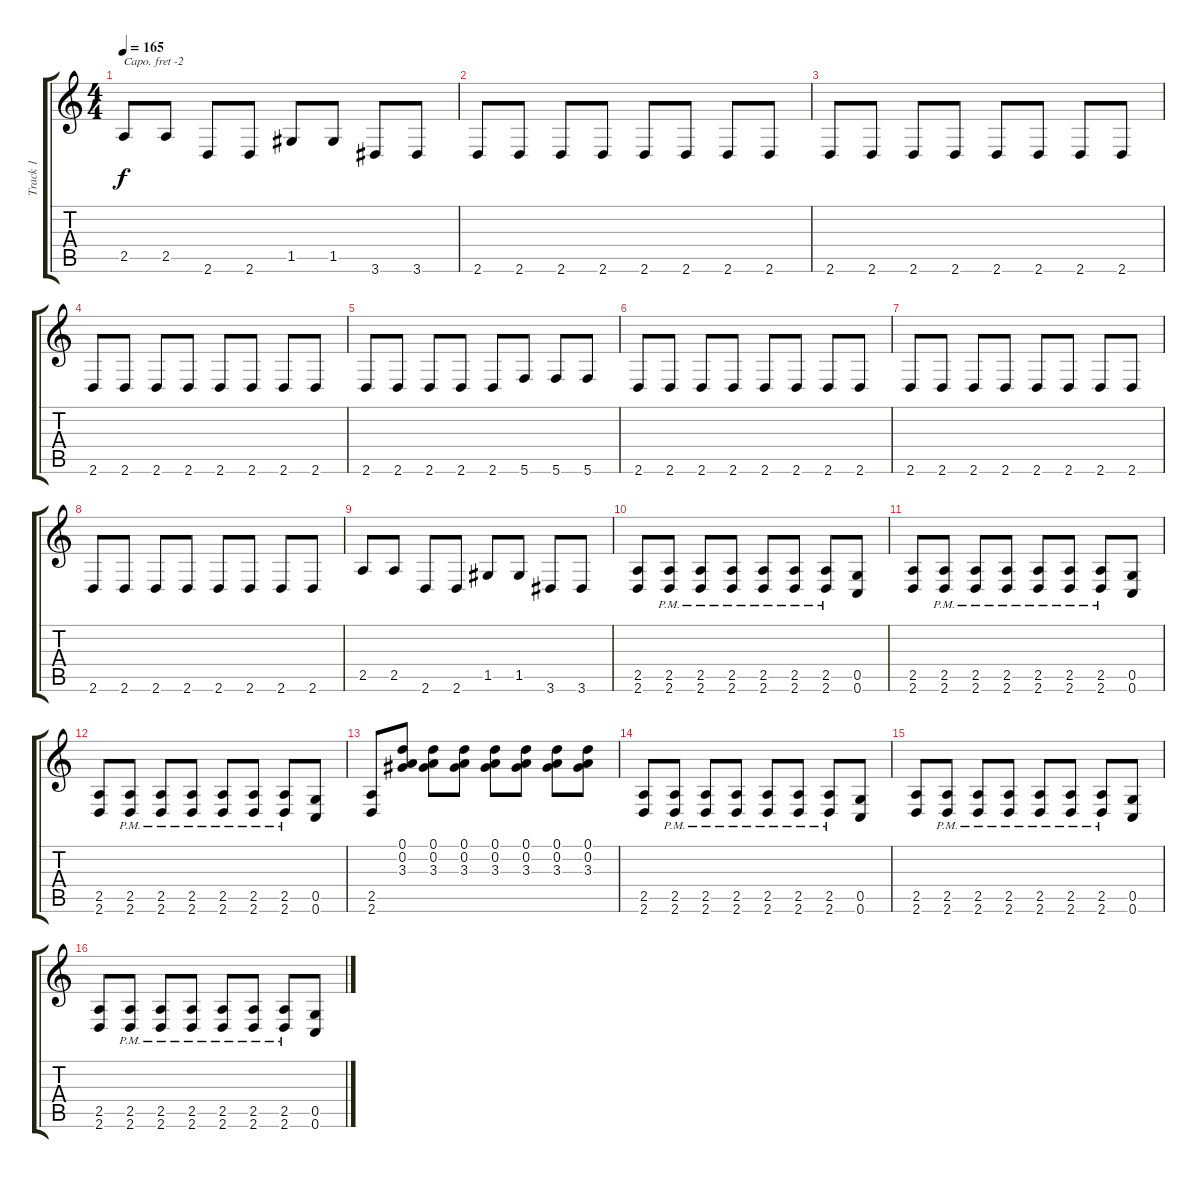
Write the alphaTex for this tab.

\track ("Track 1" "Track 1") {instrument distortionguitar}
\staff {score tabs}
\capo -2
\tuning (E4 B3 G3 D3 A2 D2) {hide}
\ts (4 4)
\tempo 165
\clef g2
\ks c
2.5.8{dy f} 2.5.8 2.6.8 2.6.8 1.5.8 1.5.8 3.6.8 3.6.8 |
2.6.8 2.6.8 2.6.8 2.6.8 2.6.8 2.6.8 2.6.8 2.6.8 |
2.6.8 2.6.8 2.6.8 2.6.8 2.6.8 2.6.8 2.6.8 2.6.8 |
2.6.8 2.6.8 2.6.8 2.6.8 2.6.8 2.6.8 2.6.8 2.6.8 |
2.6.8 2.6.8 2.6.8 2.6.8 2.6.8 5.6.8 5.6.8 5.6.8 |
2.6.8 2.6.8 2.6.8 2.6.8 2.6.8 2.6.8 2.6.8 2.6.8 |
2.6.8 2.6.8 2.6.8 2.6.8 2.6.8 2.6.8 2.6.8 2.6.8 |
2.6.8 2.6.8 2.6.8 2.6.8 2.6.8 2.6.8 2.6.8 2.6.8 |
2.5.8 2.5.8 2.6.8 2.6.8 1.5.8 1.5.8 3.6.8 3.6.8 |
(2.5 2.6).8 (2.5{pm} 2.6{pm}).8 (2.5{pm} 2.6{pm}).8 (2.5{pm} 2.6{pm}).8 (2.5{pm} 2.6{pm}).8 (2.5{pm} 2.6{pm}).8 (2.5{pm} 2.6{pm}).8 (0.5 0.6).8 |
(2.5 2.6).8 (2.5{pm} 2.6{pm}).8 (2.5{pm} 2.6{pm}).8 (2.5{pm} 2.6{pm}).8 (2.5{pm} 2.6{pm}).8 (2.5{pm} 2.6{pm}).8 (2.5{pm} 2.6{pm}).8 (0.5 0.6).8 |
(2.5 2.6).8 (2.5{pm} 2.6{pm}).8 (2.5{pm} 2.6{pm}).8 (2.5{pm} 2.6{pm}).8 (2.5{pm} 2.6{pm}).8 (2.5{pm} 2.6{pm}).8 (2.5{pm} 2.6{pm}).8 (0.5 0.6).8 |
(2.5 2.6).8 (0.1 0.2 3.3).8 (0.1 0.2 3.3).8 (0.1 0.2 3.3).8 (0.1 0.2 3.3).8 (0.1 0.2 3.3).8 (0.1 0.2 3.3).8 (0.1 0.2 3.3).8 |
(2.5 2.6).8 (2.5{pm} 2.6{pm}).8 (2.5{pm} 2.6{pm}).8 (2.5{pm} 2.6{pm}).8 (2.5{pm} 2.6{pm}).8 (2.5{pm} 2.6{pm}).8 (2.5{pm} 2.6{pm}).8 (0.5 0.6).8 |
(2.5 2.6).8 (2.5{pm} 2.6{pm}).8 (2.5{pm} 2.6{pm}).8 (2.5{pm} 2.6{pm}).8 (2.5{pm} 2.6{pm}).8 (2.5{pm} 2.6{pm}).8 (2.5{pm} 2.6{pm}).8 (0.5 0.6).8 |
(2.5 2.6).8 (2.5{pm} 2.6{pm}).8 (2.5{pm} 2.6{pm}).8 (2.5{pm} 2.6{pm}).8 (2.5{pm} 2.6{pm}).8 (2.5{pm} 2.6{pm}).8 (2.5{pm} 2.6{pm}).8 (0.5 0.6).8
